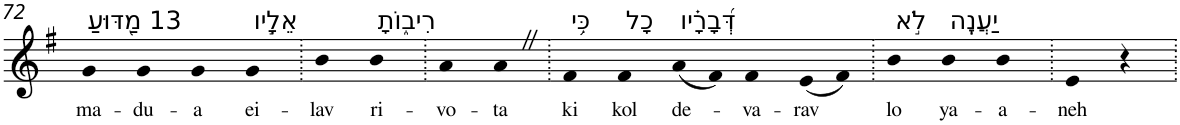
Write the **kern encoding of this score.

**kern	**text
*part1	*part1
*staff1	*staff1
*I"Piano	*
*I'Pno	*
!!LO:PB:g=z
*clefG2	*
*k[f#]	*
*G:	*
=72	=72
!LO:TX:a:t=13 מַ֭דּוּעַ	!
!	!LO:LY:b
4g	ma-
!	!LO:LY:b
4g	-du-
!	!LO:LY:b
4g	-a
!LO:TX:a:t=אֵלָ֣יו	!
!	!LO:LY:b
4g	ei-
=73.	=73.
!	!LO:LY:b
4b	-lav
!LO:TX:a:t=רִיב֑וֹתָ	!
!	!LO:LY:b
4b	ri-
=74.	=74.
!	!LO:LY:b
4a	-vo-
!	!LO:LY:b
4aZ	-ta
=75.	=75.
!LO:TX:a:t=כִּ֥י	!
!	!LO:LY:b
4f#	ki
!LO:TX:a:t=כָל	!
!	!LO:LY:b
4f#	kol
!LO:TX:a:t=דְּ֝בָרָ֗יו	!
!	!LO:LY:b
(8a	de-
8f#)	.
!	!LO:LY:b
4f#	-va-
!	!LO:LY:b
(8e	-rav
8f#)	.
=76.	=76.
!LO:TX:a:t=לֹ֣א	!
!	!LO:LY:b
4b	lo
!LO:TX:a:t=יַעֲנֶֽה	!
!	!LO:LY:b
4b	ya-
!	!LO:LY:b
4b	-a-
=77.	=77.
!	!LO:LY:b
4e	-neh
4r	.
=.	=.
*-	*-
